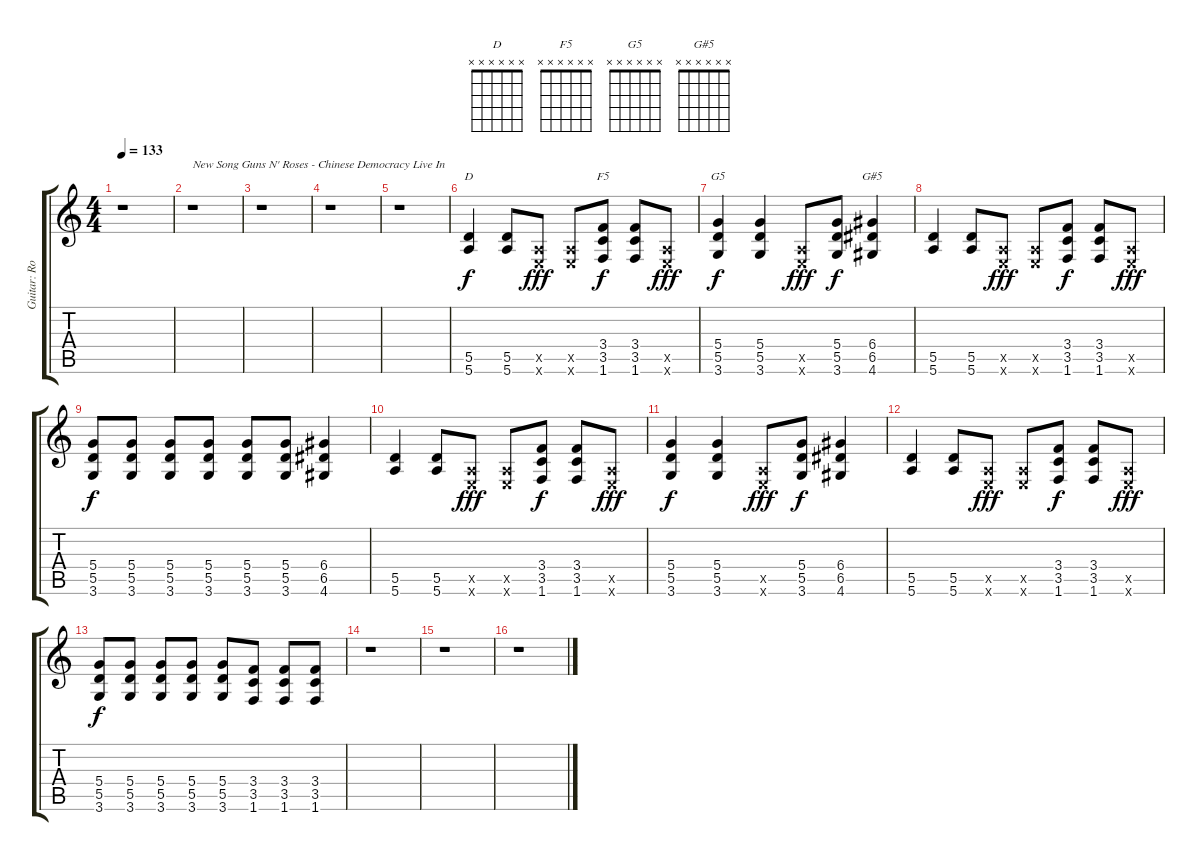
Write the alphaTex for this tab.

\track ("Guitar: Robin Finck" "Guitar: Ro") {instrument distortionguitar}
\staff {score tabs}
\tuning (E4 B3 G3 D3 A2 E2) {hide}
\chord ("D" x x x x x x) {firstfret 0}
\chord ("F5" x x x x x x) {firstfret 0}
\chord ("G5" x x x x x x) {firstfret 0}
\chord ("G#5" x x x x x x) {firstfret 0}
\ts (4 4)
\tempo 133
\clef g2
\ks c
r.1{dy f instrument distortionguitar} |
r.1{txt "New Song Guns N' Roses - Chinese Democracy Live In"} |
r.1 |
r.1 |
r.1 |
(5.5 5.6).4{ch "D"} (5.5 5.6).8 (0.5{x} 0.6{x}).8{dy fff} (0.5{x} 0.6{x}).8 (3.4 3.5 1.6).8{ch "F5" dy f} (3.4 3.5 1.6).8 (0.5{x} 0.6{x}).8{dy fff} |
(5.4 5.5 3.6).4{ch "G5" dy f} (5.4 5.5 3.6).4 (0.5{x} 0.6{x}).8{dy fff} (5.4 5.5 3.6).8{dy f} (6.4 6.5 4.6).4{ch "G#5"} |
(5.5 5.6).4 (5.5 5.6).8 (0.5{x} 0.6{x}).8{dy fff} (0.5{x} 0.6{x}).8 (3.4 3.5 1.6).8{dy f} (3.4 3.5 1.6).8 (0.5{x} 0.6{x}).8{dy fff} |
(5.4 5.5 3.6).8{dy f} (5.4 5.5 3.6).8 (5.4 5.5 3.6).8 (5.4 5.5 3.6).8 (5.4 5.5 3.6).8 (5.4 5.5 3.6).8 (6.4 6.5 4.6).4 |
(5.5 5.6).4 (5.5 5.6).8 (0.5{x} 0.6{x}).8{dy fff} (0.5{x} 0.6{x}).8 (3.4 3.5 1.6).8{dy f} (3.4 3.5 1.6).8 (0.5{x} 0.6{x}).8{dy fff} |
(5.4 5.5 3.6).4{dy f} (5.4 5.5 3.6).4 (0.5{x} 0.6{x}).8{dy fff} (5.4 5.5 3.6).8{dy f} (6.4 6.5 4.6).4 |
(5.5 5.6).4 (5.5 5.6).8 (0.5{x} 0.6{x}).8{dy fff} (0.5{x} 0.6{x}).8 (3.4 3.5 1.6).8{dy f} (3.4 3.5 1.6).8 (0.5{x} 0.6{x}).8{dy fff} |
(5.4 5.5 3.6).8{dy f} (5.4 5.5 3.6).8 (5.4 5.5 3.6).8 (5.4 5.5 3.6).8 (5.4 5.5 3.6).8 (3.4 3.5 1.6).8 (3.4 3.5 1.6).8 (3.4 3.5 1.6).8 |
r.1 |
r.1 |
r.1
